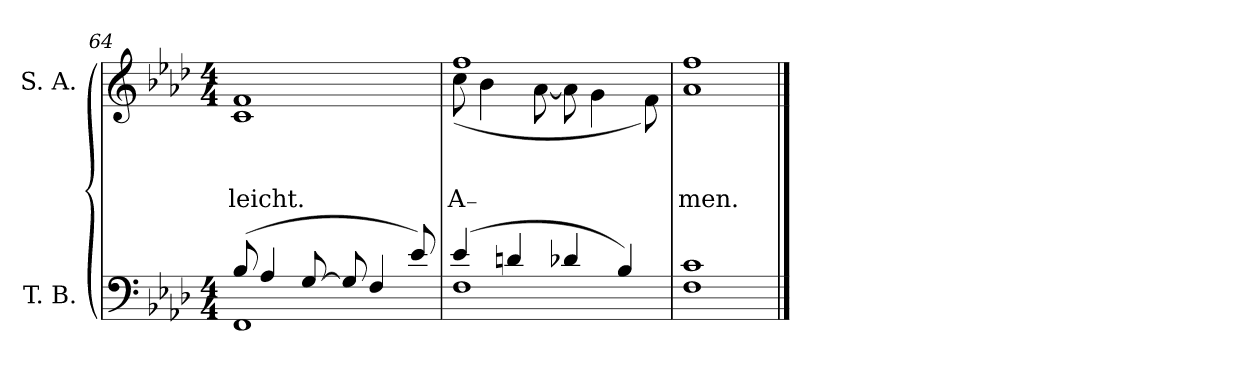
**kern	**kern	**text	**text	**text
*part2	*part1	*part1	*part1	*part1
*staff2	*staff1	*staff1	*staff1	*staff1
*I"T. B.	*I"S. A.	*	*	*
*clefF4	*clefG2	*	*	*
*k[b-e-a-d-]	*k[b-e-a-d-]	*	*	*
*f:	*f:	*	*	*
*M4/4	*M4/4	*	*	*
=64	=64	=64	=64	=64
*^	*	*	*	*
!	!	!LO:TX:a:B:t=rit.	!	!	!
!	!	!	!	!	!LO:LY:b
*	*	*^	*	*	*
(8B-/	1FF	1f	1c	.	.	leicht.
4A-/	.	.	.	.	.	.
[>8G/	.	.	.	.	.	.
8G/]	.	.	.	.	.	.
4F/	.	.	.	.	.	.
8e-/)	.	.	.	.	.	.
=65	=65	=65	=65	=65	=65	=65
!	!	!	!	!	!	!LO:LY:b
(4e-/	1F	1ff	(<8cc\	.	.	A₋
.	.	.	4b-\	.	.	.
4dn/	.	.	.	.	.	.
.	.	.	[<8a-\	.	.	.
4d-X/	.	.	8a-\]	.	.	.
.	.	.	4g\	.	.	.
4B-/)	.	.	.	.	.	.
.	.	.	8f\)	.	.	.
=66	=66	=66	=66	=66	=66	=66
!	!	!	!	!	!	!LO:LY:b
1c	1F	1ff	1a-	.	.	men.
*v	*v	*	*	*	*	*
*	*v	*v	*	*	*
==	==	==	==	==
*-	*-	*-	*-	*-
